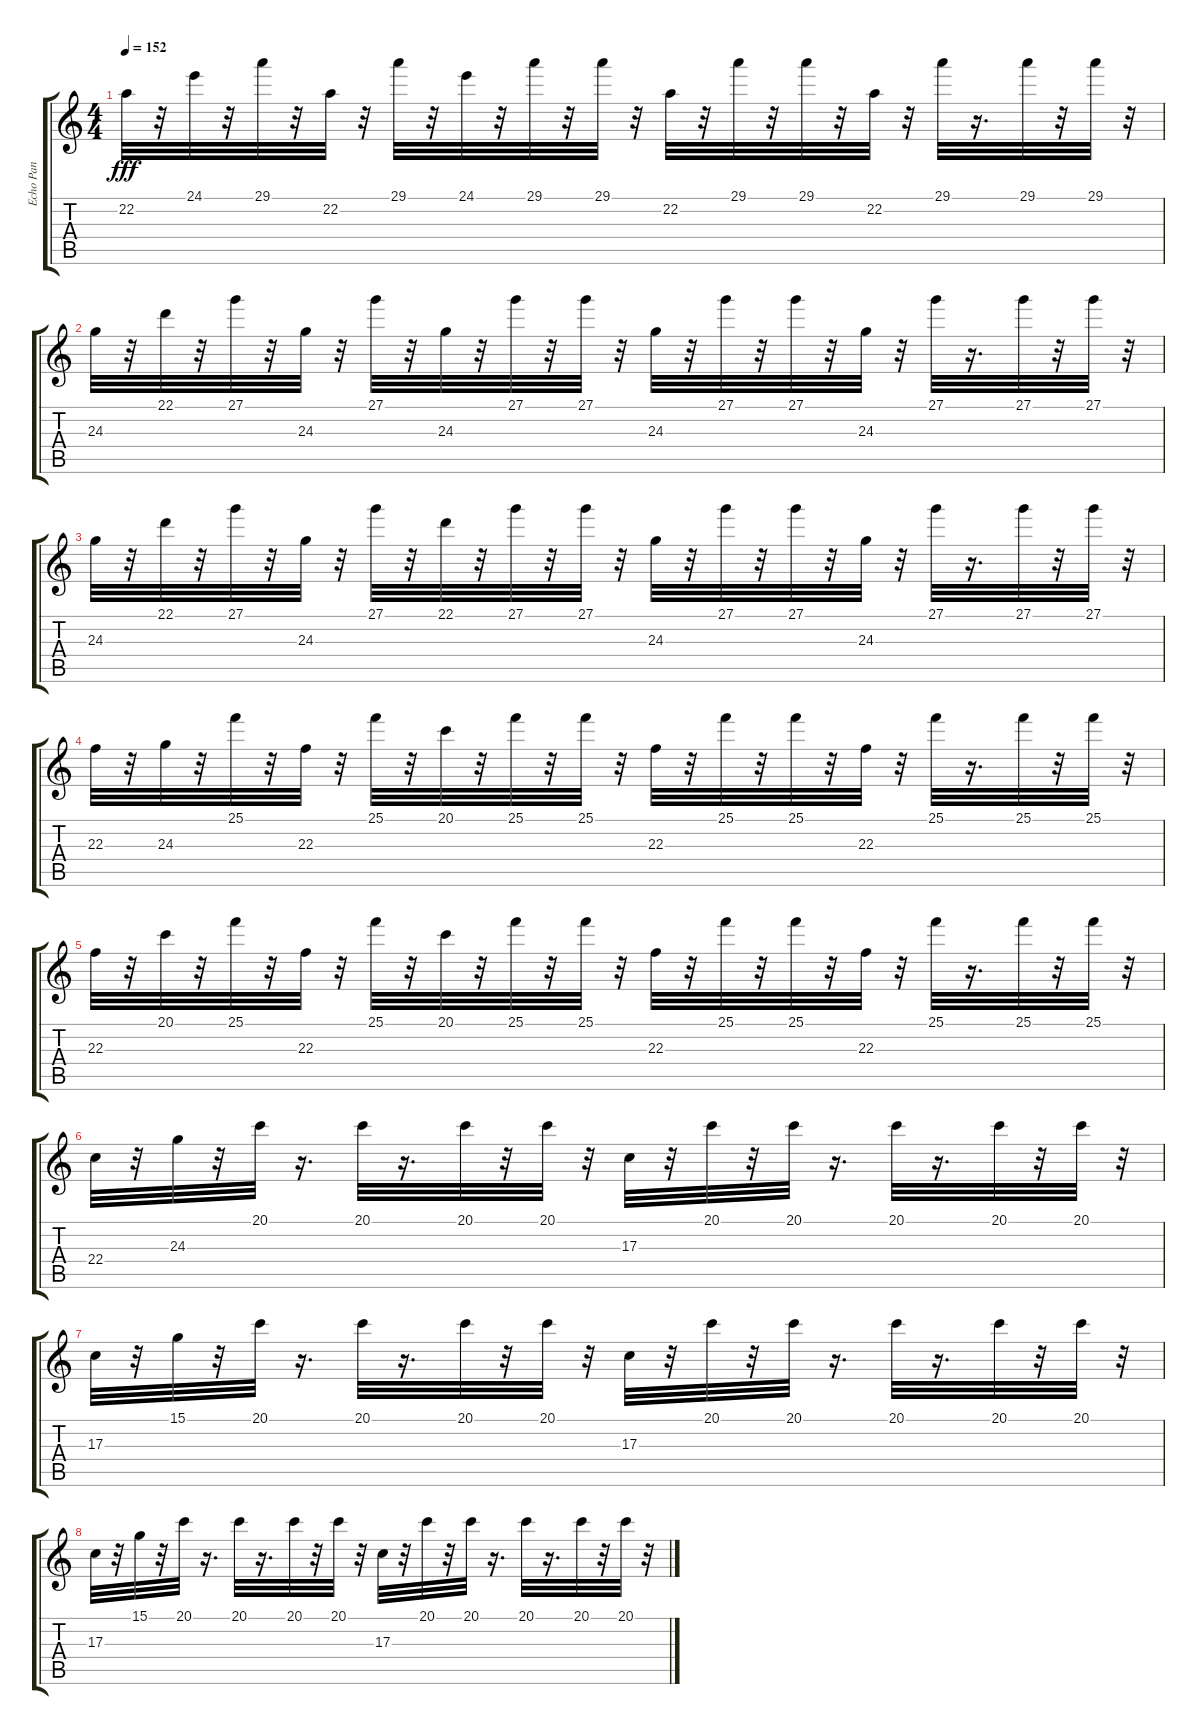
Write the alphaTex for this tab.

\track ("Echo Pan" "Echo Pan") {instrument fx7echoes}
\staff {score tabs}
\tuning (E4 B3 G3 D3 A2 E2) {hide}
\ts (4 4)
\tempo 152
\clef g2
\ks c
22.2.32{dy fff} r.32 24.1.32 r.32 29.1.32 r.32 22.2.32 r.32 29.1.32 r.32 24.1.32 r.32 29.1.32 r.32 29.1.32 r.32 22.2.32 r.32 29.1.32 r.32 29.1.32 r.32 22.2.32 r.32 29.1.32 r.16{d} 29.1.32 r.32 29.1.32 r.32 |
24.3.32 r.32 22.1.32 r.32 27.1.32 r.32 24.3.32 r.32 27.1.32 r.32 24.3.32 r.32 27.1.32 r.32 27.1.32 r.32 24.3.32 r.32 27.1.32 r.32 27.1.32 r.32 24.3.32 r.32 27.1.32 r.16{d} 27.1.32 r.32 27.1.32 r.32 |
24.3.32 r.32 22.1.32 r.32 27.1.32 r.32 24.3.32 r.32 27.1.32 r.32 22.1.32 r.32 27.1.32 r.32 27.1.32 r.32 24.3.32 r.32 27.1.32 r.32 27.1.32 r.32 24.3.32 r.32 27.1.32 r.16{d} 27.1.32 r.32 27.1.32 r.32 |
22.3.32 r.32 24.3.32 r.32 25.1.32 r.32 22.3.32 r.32 25.1.32 r.32 20.1.32 r.32 25.1.32 r.32 25.1.32 r.32 22.3.32 r.32 25.1.32 r.32 25.1.32 r.32 22.3.32 r.32 25.1.32 r.16{d} 25.1.32 r.32 25.1.32 r.32 |
22.3.32 r.32 20.1.32 r.32 25.1.32 r.32 22.3.32 r.32 25.1.32 r.32 20.1.32 r.32 25.1.32 r.32 25.1.32 r.32 22.3.32 r.32 25.1.32 r.32 25.1.32 r.32 22.3.32 r.32 25.1.32 r.16{d} 25.1.32 r.32 25.1.32 r.32 |
22.4.32 r.32 24.3.32 r.32 20.1.32 r.16{d} 20.1.32 r.16{d} 20.1.32 r.32 20.1.32 r.32 17.3.32 r.32 20.1.32 r.32 20.1.32 r.16{d} 20.1.32 r.16{d} 20.1.32 r.32 20.1.32 r.32 |
17.3.32 r.32 15.1.32 r.32 20.1.32 r.16{d} 20.1.32 r.16{d} 20.1.32 r.32 20.1.32 r.32 17.3.32 r.32 20.1.32 r.32 20.1.32 r.16{d} 20.1.32 r.16{d} 20.1.32 r.32 20.1.32 r.32 |
17.3.32 r.32 15.1.32 r.32 20.1.32 r.16{d} 20.1.32 r.16{d} 20.1.32 r.32 20.1.32 r.32 17.3.32 r.32 20.1.32 r.32 20.1.32 r.16{d} 20.1.32 r.16{d} 20.1.32 r.32 20.1.32 r.32
